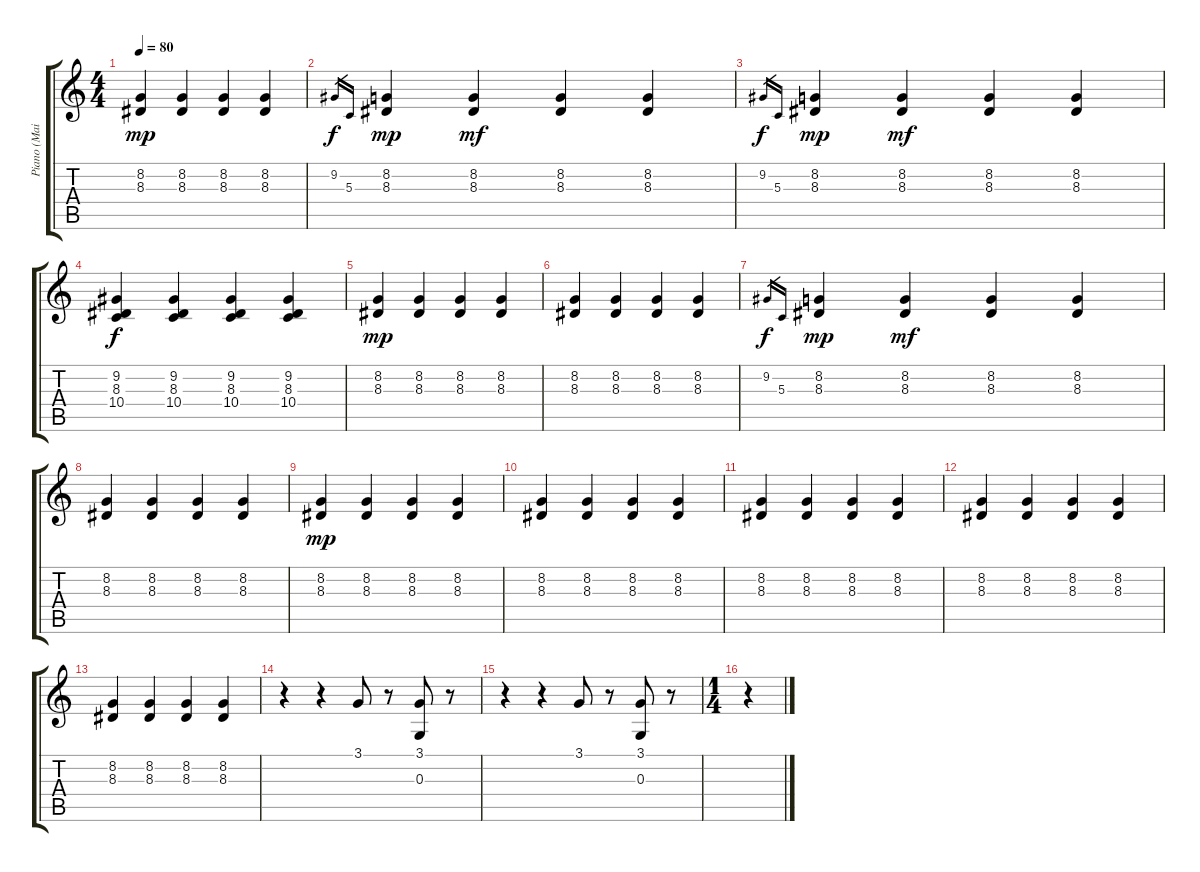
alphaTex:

\track ("Piano (Main Droite)" "Piano (Mai") {instrument acousticgrandpiano}
\staff {score tabs}
\tuning (E4 B3 G3 D3 A2 E2) {hide}
\ts (4 4)
\tempo 80
\clef g2
\ks c
(8.2 8.3).4{dy mp instrument acousticgrandpiano} (8.2 8.3).4 (8.2 8.3).4 (8.2 8.3).4 |
9.2.16{gr dy f} 5.3.16{gr} (8.2 8.3).4{dy mp} (8.2 8.3).4{dy mf} (8.2 8.3).4 (8.2 8.3).4 |
9.2.16{gr dy f} 5.3.16{gr} (8.2 8.3).4{dy mp} (8.2 8.3).4{dy mf} (8.2 8.3).4 (8.2 8.3).4 |
(9.2 8.3 10.4).4{dy f} (9.2 8.3 10.4).4 (9.2 8.3 10.4).4 (9.2 8.3 10.4).4 |
(8.2 8.3).4{dy mp} (8.2 8.3).4 (8.2 8.3).4 (8.2 8.3).4 |
(8.2 8.3).4 (8.2 8.3).4 (8.2 8.3).4 (8.2 8.3).4 |
9.2.16{gr dy f} 5.3.16{gr} (8.2 8.3).4{dy mp} (8.2 8.3).4{dy mf} (8.2 8.3).4 (8.2 8.3).4 |
(8.2 8.3).4 (8.2 8.3).4 (8.2 8.3).4 (8.2 8.3).4 |
(8.2 8.3).4{dy mp} (8.2 8.3).4 (8.2 8.3).4 (8.2 8.3).4 |
(8.2 8.3).4 (8.2 8.3).4 (8.2 8.3).4 (8.2 8.3).4 |
(8.2 8.3).4 (8.2 8.3).4 (8.2 8.3).4 (8.2 8.3).4 |
(8.2 8.3).4 (8.2 8.3).4 (8.2 8.3).4 (8.2 8.3).4 |
(8.2 8.3).4 (8.2 8.3).4 (8.2 8.3).4 (8.2 8.3).4 |
r.4 r.4 3.1.8 r.8 (3.1 0.3).8 r.8 |
r.4 r.4 3.1.8 r.8 (3.1 0.3).8 r.8 |
\ts (1 4)
r.4
